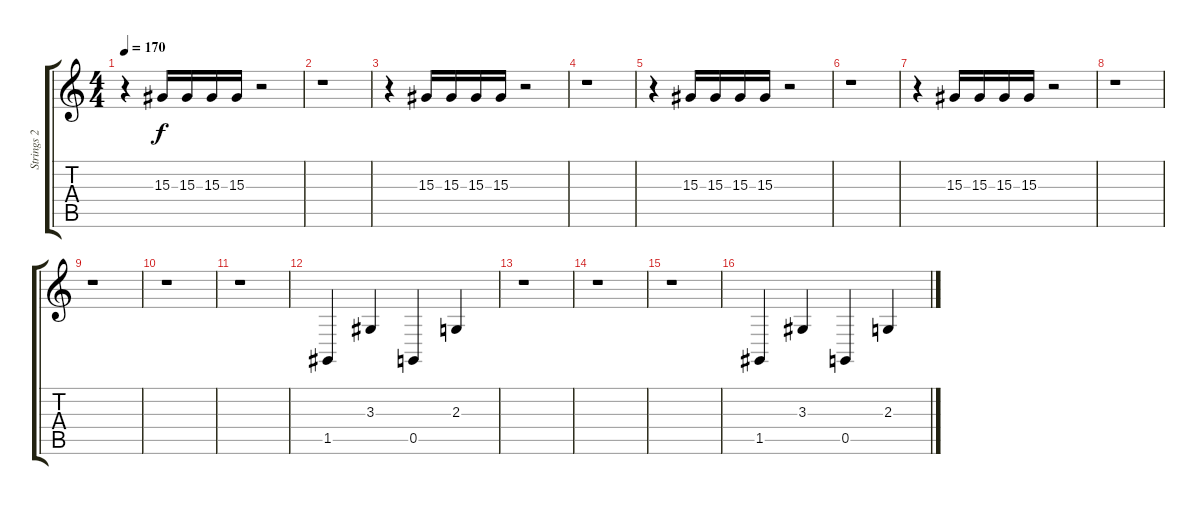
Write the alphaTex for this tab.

\track ("Strings 2" "Strings 2") {instrument stringensemble1}
\staff {score tabs}
\tuning (D4 A3 F3 C3 G2 C2) {hide}
\ts (4 4)
\tempo 170
\clef g2
\ks c
r.4{dy f} 15.3.16 15.3.16 15.3.16 15.3.16 r.2 |
r.1 |
r.4 15.3.16 15.3.16 15.3.16 15.3.16 r.2 |
r.1 |
r.4 15.3.16 15.3.16 15.3.16 15.3.16 r.2 |
r.1 |
r.4 15.3.16 15.3.16 15.3.16 15.3.16 r.2 |
r.1 |
r.1 |
r.1 |
r.1 |
1.5.4 3.3.4 0.5.4 2.3.4 |
r.1 |
r.1 |
r.1 |
1.5.4 3.3.4 0.5.4 2.3.4
